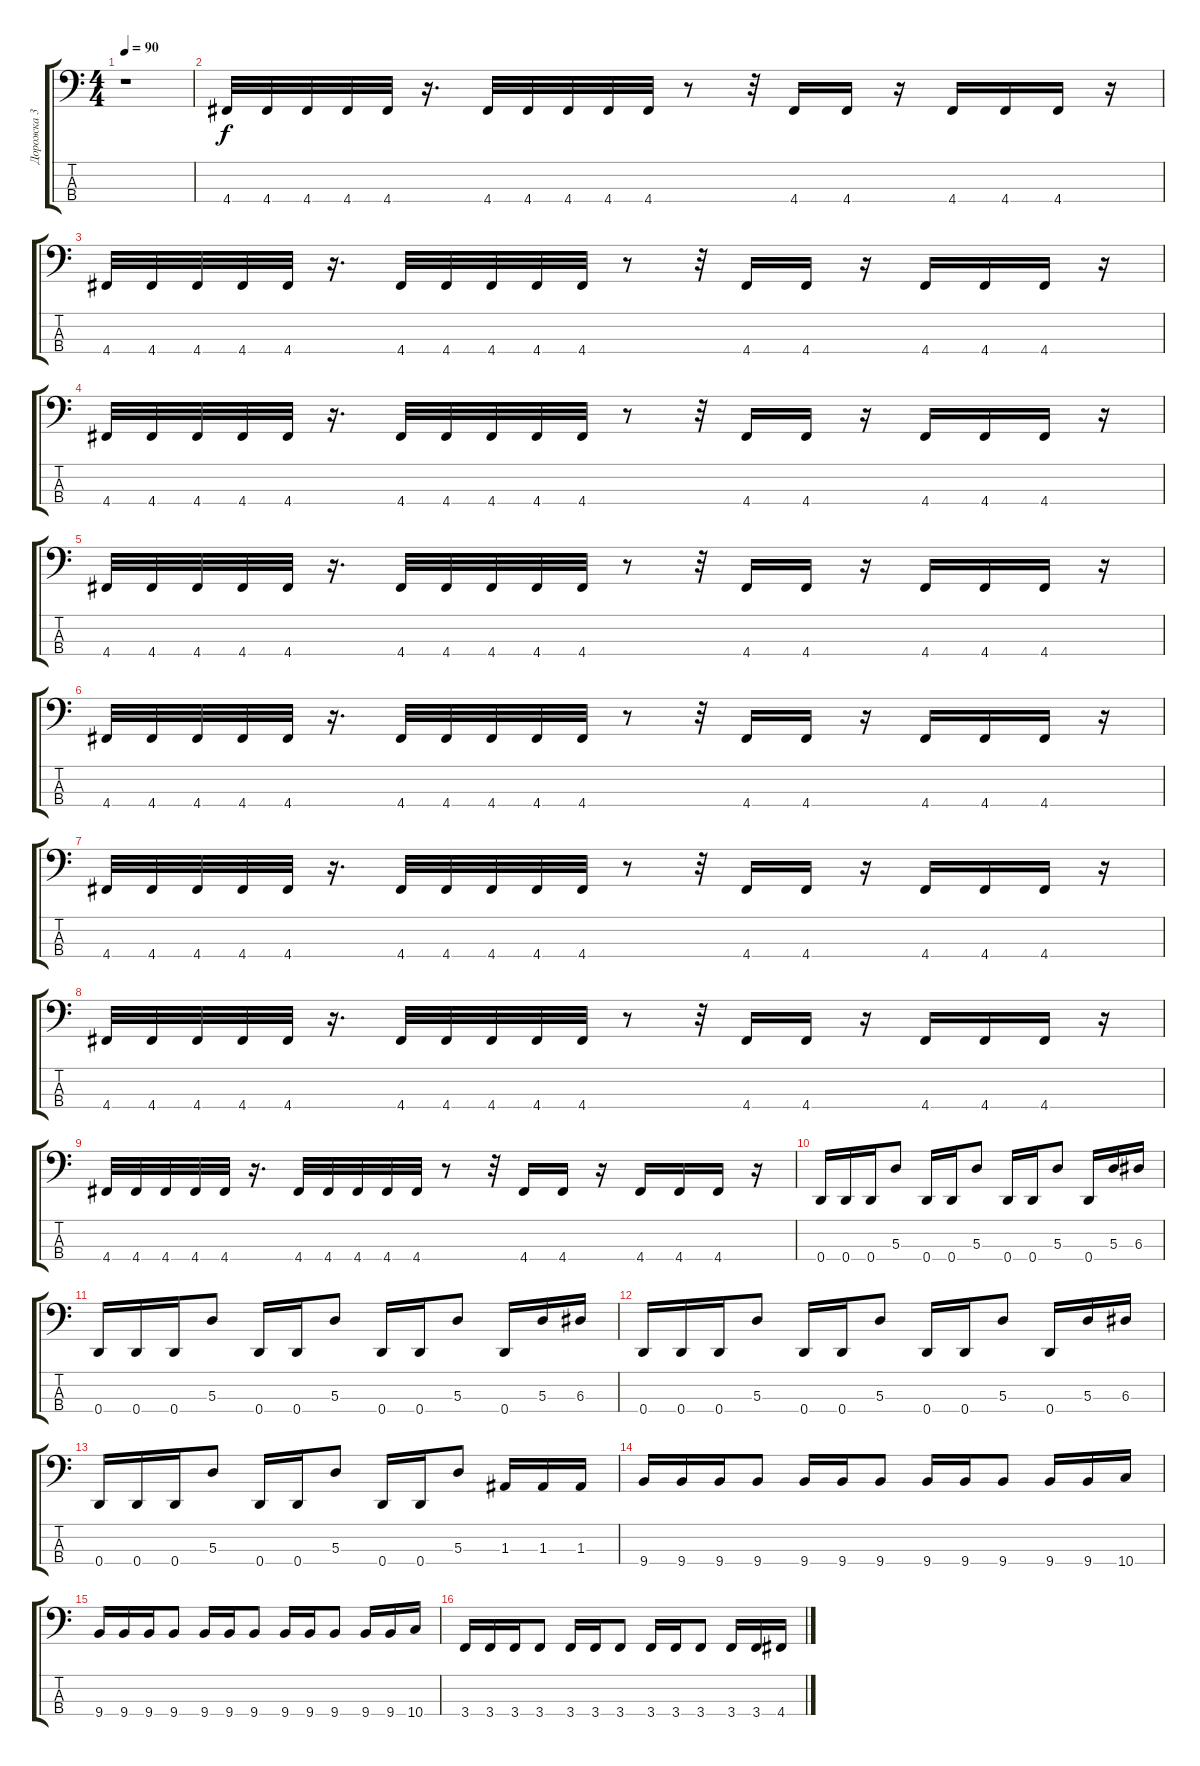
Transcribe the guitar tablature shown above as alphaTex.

\track ("Дорожка 3" "Дорожка 3") {instrument electricbassfinger}
\staff {score tabs}
\tuning (G2 D2 A1 D1) {hide}
\ts (4 4)
\tempo 90
\clef f4
\ks c
r.1{dy f} |
4.4.32 4.4.32 4.4.32 4.4.32 4.4.32 r.16{d} 4.4.32 4.4.32 4.4.32 4.4.32 4.4.32 r.8 r.32 4.4.16 4.4.16 r.16 4.4.16 4.4.16 4.4.16 r.16 |
4.4.32 4.4.32 4.4.32 4.4.32 4.4.32 r.16{d} 4.4.32 4.4.32 4.4.32 4.4.32 4.4.32 r.8 r.32 4.4.16 4.4.16 r.16 4.4.16 4.4.16 4.4.16 r.16 |
4.4.32 4.4.32 4.4.32 4.4.32 4.4.32 r.16{d} 4.4.32 4.4.32 4.4.32 4.4.32 4.4.32 r.8 r.32 4.4.16 4.4.16 r.16 4.4.16 4.4.16 4.4.16 r.16 |
4.4.32 4.4.32 4.4.32 4.4.32 4.4.32 r.16{d} 4.4.32 4.4.32 4.4.32 4.4.32 4.4.32 r.8 r.32 4.4.16 4.4.16 r.16 4.4.16 4.4.16 4.4.16 r.16 |
4.4.32 4.4.32 4.4.32 4.4.32 4.4.32 r.16{d} 4.4.32 4.4.32 4.4.32 4.4.32 4.4.32 r.8 r.32 4.4.16 4.4.16 r.16 4.4.16 4.4.16 4.4.16 r.16 |
4.4.32 4.4.32 4.4.32 4.4.32 4.4.32 r.16{d} 4.4.32 4.4.32 4.4.32 4.4.32 4.4.32 r.8 r.32 4.4.16 4.4.16 r.16 4.4.16 4.4.16 4.4.16 r.16 |
4.4.32 4.4.32 4.4.32 4.4.32 4.4.32 r.16{d} 4.4.32 4.4.32 4.4.32 4.4.32 4.4.32 r.8 r.32 4.4.16 4.4.16 r.16 4.4.16 4.4.16 4.4.16 r.16 |
4.4.32 4.4.32 4.4.32 4.4.32 4.4.32 r.16{d} 4.4.32 4.4.32 4.4.32 4.4.32 4.4.32 r.8 r.32 4.4.16 4.4.16 r.16 4.4.16 4.4.16 4.4.16 r.16 |
0.4.16 0.4.16 0.4.16 5.3.8 0.4.16 0.4.16 5.3.8 0.4.16 0.4.16 5.3.8 0.4.16 5.3.16 6.3.16 |
0.4.16 0.4.16 0.4.16 5.3.8 0.4.16 0.4.16 5.3.8 0.4.16 0.4.16 5.3.8 0.4.16 5.3.16 6.3.16 |
0.4.16 0.4.16 0.4.16 5.3.8 0.4.16 0.4.16 5.3.8 0.4.16 0.4.16 5.3.8 0.4.16 5.3.16 6.3.16 |
0.4.16 0.4.16 0.4.16 5.3.8 0.4.16 0.4.16 5.3.8 0.4.16 0.4.16 5.3.8 1.3.16 1.3.16 1.3.16 |
9.4.16 9.4.16 9.4.16 9.4.8 9.4.16 9.4.16 9.4.8 9.4.16 9.4.16 9.4.8 9.4.16 9.4.16 10.4.16 |
9.4.16 9.4.16 9.4.16 9.4.8 9.4.16 9.4.16 9.4.8 9.4.16 9.4.16 9.4.8 9.4.16 9.4.16 10.4.16 |
3.4.16 3.4.16 3.4.16 3.4.8 3.4.16 3.4.16 3.4.8 3.4.16 3.4.16 3.4.8 3.4.16 3.4.16 4.4.16
